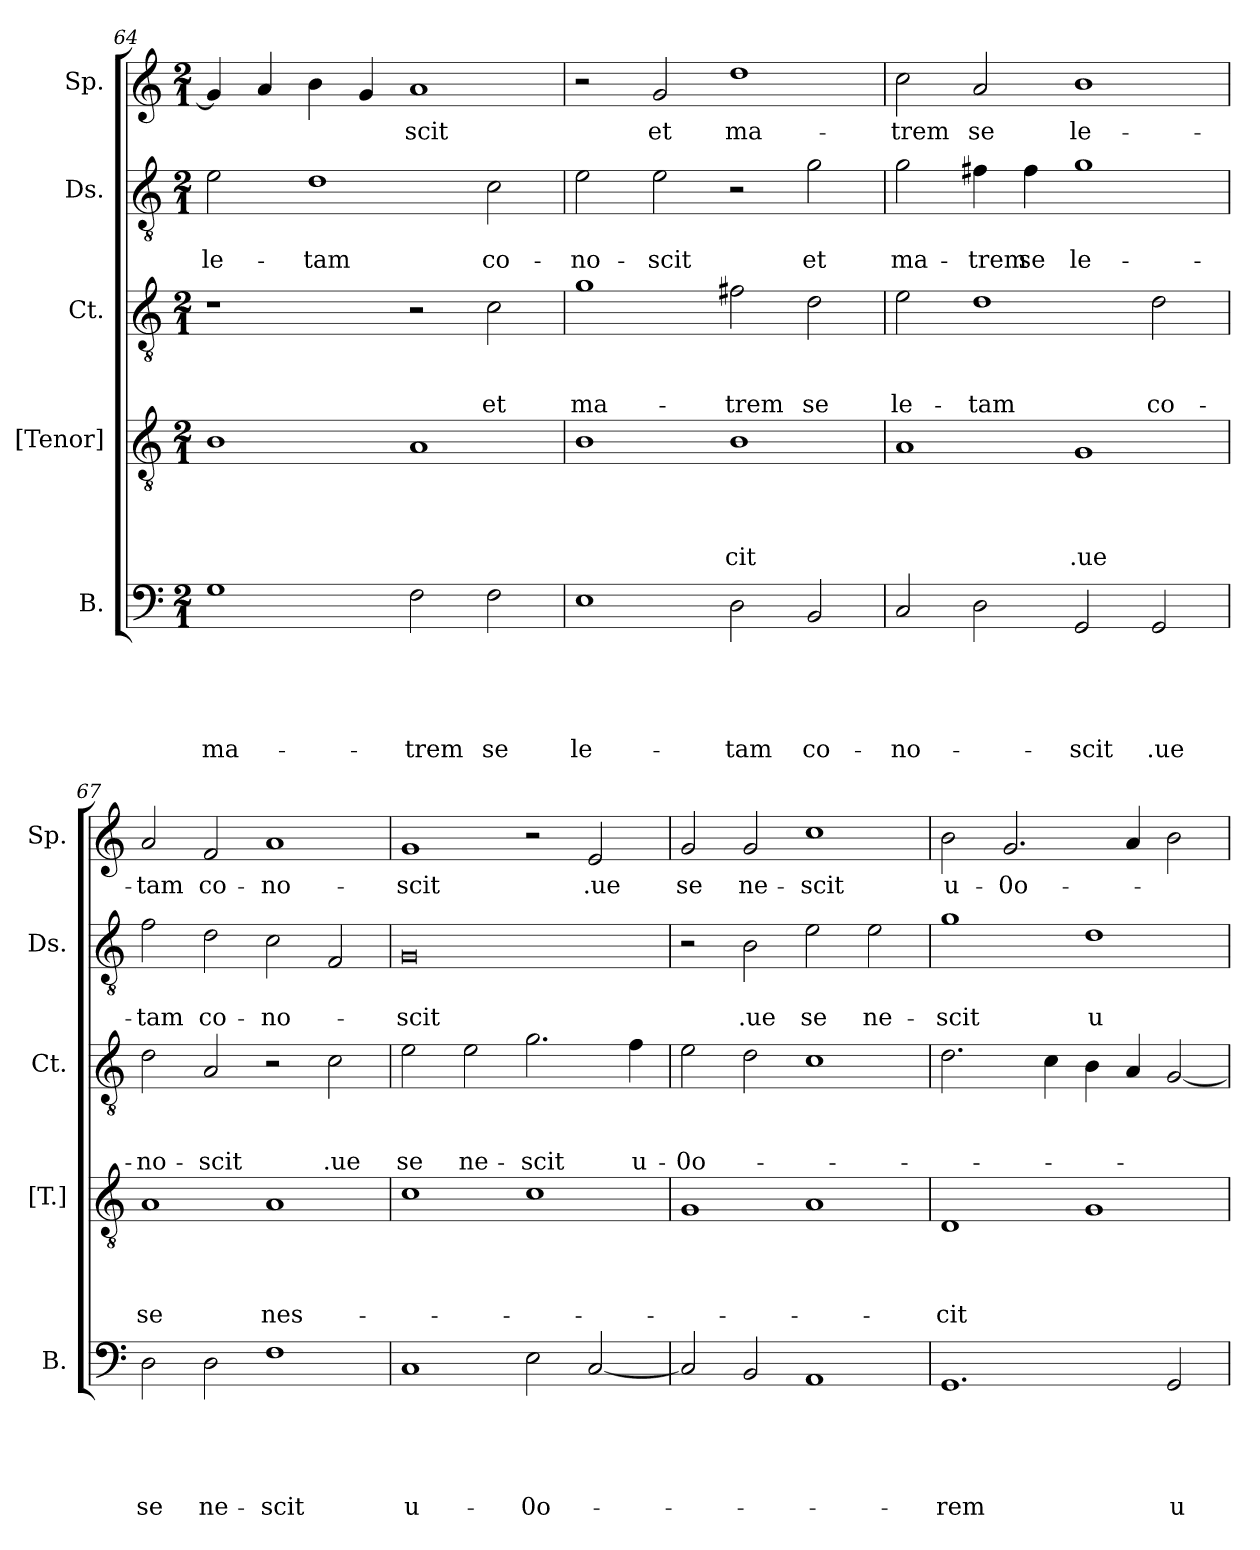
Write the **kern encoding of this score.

**kern	**text	**text	**text	**text	**text	**kern	**text	**text	**text	**text	**kern	**text	**text	**text	**kern	**text	**text	**kern	**text
*part5	*part5	*part5	*part5	*part5	*part5	*part4	*part4	*part4	*part4	*part4	*part3	*part3	*part3	*part3	*part2	*part2	*part2	*part1	*part1
*staff5	*staff5	*staff5	*staff5	*staff5	*staff5	*staff4	*staff4	*staff4	*staff4	*staff4	*staff3	*staff3	*staff3	*staff3	*staff2	*staff2	*staff2	*staff1	*staff1
*I"B.	*	*	*	*	*	*I"[Tenor]	*	*	*	*	*I"Ct.	*	*	*	*I"Ds.	*	*	*I"Sp.	*
*I'B.	*	*	*	*	*	*I'[T.]	*	*	*	*	*I'Ct.	*	*	*	*I'Ds.	*	*	*I'Sp.	*
*clefF4	*	*	*	*	*	*clefGv2	*	*	*	*	*clefGv2	*	*	*	*clefGv2	*	*	*clefG2	*
*k[]	*	*	*	*	*	*k[]	*	*	*	*	*k[]	*	*	*	*k[]	*	*	*k[]	*
*C:	*	*	*	*	*	*C:	*	*	*	*	*C:	*	*	*	*C:	*	*	*C:	*
*M2/1	*	*	*	*	*	*M2/1	*	*	*	*	*M2/1	*	*	*	*M2/1	*	*	*M2/1	*
=64	=64	=64	=64	=64	=64	=64	=64	=64	=64	=64	=64	=64	=64	=64	=64	=64	=64	=64	=64
!	!	!	!	!	!LO:LY:b	!	!	!	!	!	!	!	!	!	!	!	!LO:LY:b	!	!
1G	.	.	.	.	ma-	1B	.	.	.	.	1r	.	.	.	2e\	.	le-	4g/]	.
.	.	.	.	.	.	.	.	.	.	.	.	.	.	.	.	.	.	4a/	.
!	!	!	!	!	!	!	!	!	!	!	!	!	!	!	!	!	!LO:LY:b	!	!
.	.	.	.	.	.	.	.	.	.	.	.	.	.	.	1d	.	-tam	4b\	.
.	.	.	.	.	.	.	.	.	.	.	.	.	.	.	.	.	.	4g/	.
!	!	!	!	!	!LO:LY:b	!	!	!	!	!	!	!	!	!	!	!	!	!	!LO:LY:b
2F\	.	.	.	.	-trem	1A	.	.	.	.	2r	.	.	.	.	.	.	1a	-scit
!	!	!	!	!	!LO:LY:b	!	!	!	!	!	!	!	!	!LO:LY:b	!	!	!LO:LY:b	!	!
2F\	.	.	.	.	se	.	.	.	.	.	2c\	.	.	et	2c\	.	co-	.	.
=65	=65	=65	=65	=65	=65	=65	=65	=65	=65	=65	=65	=65	=65	=65	=65	=65	=65	=65	=65
!	!	!	!	!	!LO:LY:b	!	!	!	!	!	!	!	!	!LO:LY:b	!	!	!LO:LY:b	!	!
1E	.	.	.	.	le-	1B	.	.	.	.	1g	.	.	ma-	2e\	.	-no-	2r	.
!	!	!	!	!	!	!	!	!	!	!	!	!	!	!	!	!	!LO:LY:b	!	!LO:LY:b
.	.	.	.	.	.	.	.	.	.	.	.	.	.	.	2e\	.	-scit	2g/	et
!	!	!	!	!	!LO:LY:b	!	!	!	!	!LO:LY:b	!	!	!	!LO:LY:b	!	!	!	!	!LO:LY:b
2D\	.	.	.	.	-tam	1B	.	.	.	-cit	2f#X\	.	.	-trem	2r	.	.	1dd	ma-
!	!	!	!	!	!LO:LY:b	!	!	!	!	!	!	!	!	!LO:LY:b	!	!	!LO:LY:b	!	!
2BB/	.	.	.	.	co-	.	.	.	.	.	2d\	.	.	se	2g\	.	et	.	.
=66	=66	=66	=66	=66	=66	=66	=66	=66	=66	=66	=66	=66	=66	=66	=66	=66	=66	=66	=66
!	!	!	!	!	!LO:LY:b	!	!	!	!	!	!	!	!	!LO:LY:b	!	!	!LO:LY:b	!	!LO:LY:b
2C/	.	.	.	.	-no-	1A	.	.	.	.	2e\	.	.	le-	2g\	.	ma-	2cc\	-trem
!	!	!	!	!	!	!	!	!	!	!	!	!	!	!LO:LY:b	!	!	!LO:LY:b	!	!LO:LY:b
2D\	.	.	.	.	.	.	.	.	.	.	1d	.	.	-tam	4f#\	.	-trem	2a/	se
!	!	!	!	!	!	!	!	!	!	!	!	!	!	!	!	!	!LO:LY:b	!	!
.	.	.	.	.	.	.	.	.	.	.	.	.	.	.	4f#\	.	se	.	.
!	!	!	!	!	!LO:LY:b	!	!	!	!	!LO:LY:b	!	!	!	!	!	!	!LO:LY:b	!	!LO:LY:b
2GG/	.	.	.	.	-scit	1G	.	.	.	.ue	.	.	.	.	1g	.	le-	1b	le-
!	!	!	!	!	!LO:LY:b	!	!	!	!	!	!	!	!	!LO:LY:b	!	!	!	!	!
2GG/	.	.	.	.	.ue	.	.	.	.	.	2d\	.	.	co-	.	.	.	.	.
!!LO:PB:g=z
=67	=67	=67	=67	=67	=67	=67	=67	=67	=67	=67	=67	=67	=67	=67	=67	=67	=67	=67	=67
!	!	!	!	!	!LO:LY:b	!	!	!	!	!LO:LY:b	!	!	!	!LO:LY:b	!	!	!LO:LY:b	!	!LO:LY:b
2D\	.	.	.	.	se	1A	.	.	.	se	2d\	.	.	-no-	2f\	.	-tam	2a/	-tam
!	!	!	!	!	!LO:LY:b	!	!	!	!	!	!	!	!	!LO:LY:b	!	!	!LO:LY:b	!	!LO:LY:b
2D\	.	.	.	.	ne-	.	.	.	.	.	2A/	.	.	-scit	2d\	.	co-	2f/	co-
!	!	!	!	!	!LO:LY:b	!	!	!	!	!LO:LY:b	!	!	!	!	!	!	!LO:LY:b	!	!LO:LY:b
1F	.	.	.	.	-scit	1A	.	.	.	nes-	2r	.	.	.	2c\	.	-no-	1a	-no-
!	!	!	!	!	!	!	!	!	!	!	!	!	!	!LO:LY:b	!	!	!	!	!
.	.	.	.	.	.	.	.	.	.	.	2c\	.	.	.ue	2F/	.	.	.	.
=68	=68	=68	=68	=68	=68	=68	=68	=68	=68	=68	=68	=68	=68	=68	=68	=68	=68	=68	=68
!	!	!	!	!	!LO:LY:b	!	!	!	!	!	!	!	!	!LO:LY:b	!	!	!LO:LY:b	!	!LO:LY:b
1C	.	.	.	.	u-	1c	.	.	.	.	2e\	.	.	se	0G	.	-scit	1g	-scit
!	!	!	!	!	!	!	!	!	!	!	!	!	!	!LO:LY:b	!	!	!	!	!
.	.	.	.	.	.	.	.	.	.	.	2e\	.	.	ne-	.	.	.	.	.
!	!	!	!	!	!LO:LY:b	!	!	!	!	!	!	!	!	!LO:LY:b	!	!	!	!	!
2E\	.	.	.	.	-0o-	1c	.	.	.	.	2.g\	.	.	-scit	.	.	.	2r	.
!	!	!	!	!	!	!	!	!	!	!	!	!	!	!	!	!	!	!	!LO:LY:b
[<2C/	.	.	.	.	.	.	.	.	.	.	.	.	.	.	.	.	.	2e/	.ue
!	!	!	!	!	!	!	!	!	!	!	!	!	!	!LO:LY:b	!	!	!	!	!
.	.	.	.	.	.	.	.	.	.	.	4f\	.	.	u-	.	.	.	.	.
=69	=69	=69	=69	=69	=69	=69	=69	=69	=69	=69	=69	=69	=69	=69	=69	=69	=69	=69	=69
!	!	!	!	!	!	!	!	!	!	!	!	!	!	!LO:LY:b	!	!	!	!	!LO:LY:b
2C/]	.	.	.	.	.	1G	.	.	.	.	2e\	.	.	-0o-	2r	.	.	2g/	se
!	!	!	!	!	!	!	!	!	!	!	!	!	!	!	!	!	!LO:LY:b	!	!LO:LY:b
2BB/	.	.	.	.	.	.	.	.	.	.	2d\	.	.	.	2B\	.	.ue	2g/	ne-
!	!	!	!	!	!	!	!	!	!	!	!	!	!	!	!	!	!LO:LY:b	!	!LO:LY:b
1AA	.	.	.	.	.	1A	.	.	.	.	1c	.	.	.	2e\	.	se	1cc	-scit
!	!	!	!	!	!	!	!	!	!	!	!	!	!	!	!	!	!LO:LY:b	!	!
.	.	.	.	.	.	.	.	.	.	.	.	.	.	.	2e\	.	ne-	.	.
=70	=70	=70	=70	=70	=70	=70	=70	=70	=70	=70	=70	=70	=70	=70	=70	=70	=70	=70	=70
!	!	!	!	!	!LO:LY:b	!	!	!	!	!LO:LY:b	!	!	!	!	!	!	!LO:LY:b	!	!LO:LY:b
1.GG	.	.	.	.	-rem	1D	.	.	.	-cit	2.d\	.	.	.	1g	.	-scit	2b\	u-
!	!	!	!	!	!	!	!	!	!	!	!	!	!	!	!	!	!	!	!LO:LY:b
.	.	.	.	.	.	.	.	.	.	.	.	.	.	.	.	.	.	2.g/	-0o-
.	.	.	.	.	.	.	.	.	.	.	4c\	.	.	.	.	.	.	.	.
!	!	!	!	!	!	!	!	!	!	!	!	!	!	!	!	!	!LO:LY:b	!	!
.	.	.	.	.	.	1G	.	.	.	.	4B\	.	.	.	1d	.	u-	.	.
.	.	.	.	.	.	.	.	.	.	.	4A/	.	.	.	.	.	.	4a/	.
!	!	!	!	!	!LO:LY:b	!	!	!	!	!	!	!	!	!	!	!	!	!	!
2GG/	.	.	.	.	u-	.	.	.	.	.	[<2G/	.	.	.	.	.	.	2b\	.
=	=	=	=	=	=	=	=	=	=	=	=	=	=	=	=	=	=	=	=
*-	*-	*-	*-	*-	*-	*-	*-	*-	*-	*-	*-	*-	*-	*-	*-	*-	*-	*-	*-
